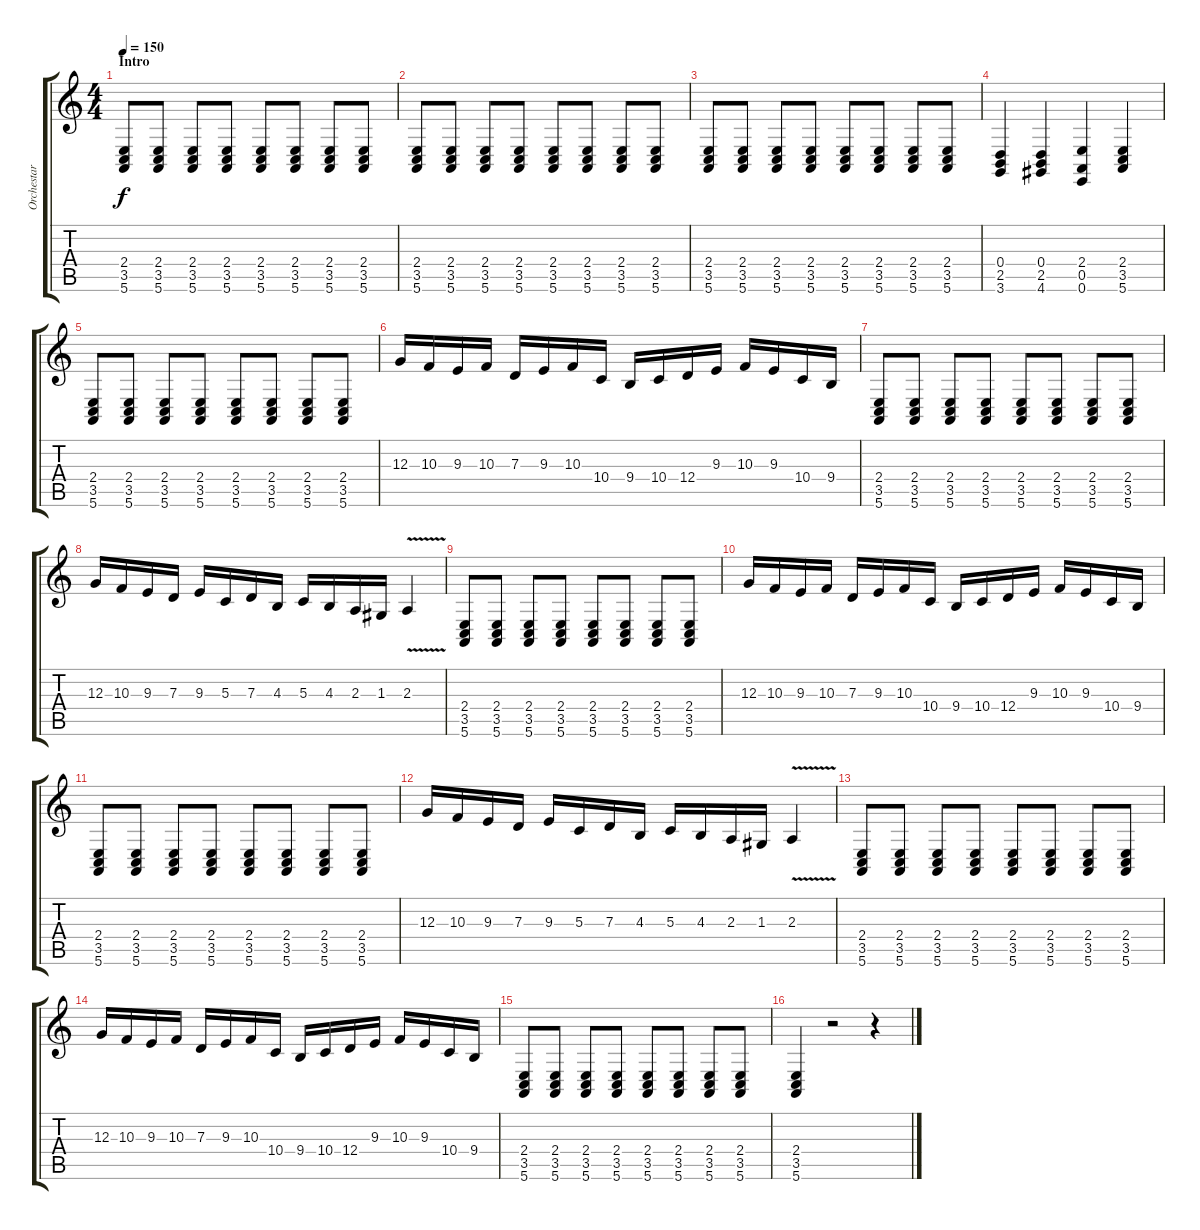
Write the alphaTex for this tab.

\track ("Orchestar" "Orchestar") {instrument electricgrandpiano}
\staff {score tabs}
\tuning (E4 B3 G3 D3 A2 E2) {hide}
\ts (4 4)
\section ("" "Intro")
\tempo 150
\clef g2
\ks c
(2.4 3.5 5.6).8{dy f instrument electricgrandpiano} (2.4 3.5 5.6).8 (2.4 3.5 5.6).8 (2.4 3.5 5.6).8 (2.4 3.5 5.6).8 (2.4 3.5 5.6).8 (2.4 3.5 5.6).8 (2.4 3.5 5.6).8 |
(2.4 3.5 5.6).8 (2.4 3.5 5.6).8 (2.4 3.5 5.6).8 (2.4 3.5 5.6).8 (2.4 3.5 5.6).8 (2.4 3.5 5.6).8 (2.4 3.5 5.6).8 (2.4 3.5 5.6).8 |
(2.4 3.5 5.6).8 (2.4 3.5 5.6).8 (2.4 3.5 5.6).8 (2.4 3.5 5.6).8 (2.4 3.5 5.6).8 (2.4 3.5 5.6).8 (2.4 3.5 5.6).8 (2.4 3.5 5.6).8 |
(0.4 2.5 3.6).4 (0.4 2.5 4.6).4 (2.4 0.5 0.6).4 (2.4 3.5 5.6).4 |
(2.4 3.5 5.6).8 (2.4 3.5 5.6).8 (2.4 3.5 5.6).8 (2.4 3.5 5.6).8 (2.4 3.5 5.6).8 (2.4 3.5 5.6).8 (2.4 3.5 5.6).8 (2.4 3.5 5.6).8 |
12.3.16 10.3.16 9.3.16 10.3.16 7.3.16 9.3.16 10.3.16 10.4.16 9.4.16 10.4.16 12.4.16 9.3.16 10.3.16 9.3.16 10.4.16 9.4.16 |
(2.4 3.5 5.6).8 (2.4 3.5 5.6).8 (2.4 3.5 5.6).8 (2.4 3.5 5.6).8 (2.4 3.5 5.6).8 (2.4 3.5 5.6).8 (2.4 3.5 5.6).8 (2.4 3.5 5.6).8 |
12.3.16 10.3.16 9.3.16 7.3.16 9.3.16 5.3.16 7.3.16 4.3.16 5.3.16 4.3.16 2.3.16 1.3.16 2.3{v}.4 |
(2.4 3.5 5.6).8 (2.4 3.5 5.6).8 (2.4 3.5 5.6).8 (2.4 3.5 5.6).8 (2.4 3.5 5.6).8 (2.4 3.5 5.6).8 (2.4 3.5 5.6).8 (2.4 3.5 5.6).8 |
12.3.16 10.3.16 9.3.16 10.3.16 7.3.16 9.3.16 10.3.16 10.4.16 9.4.16 10.4.16 12.4.16 9.3.16 10.3.16 9.3.16 10.4.16 9.4.16 |
(2.4 3.5 5.6).8 (2.4 3.5 5.6).8 (2.4 3.5 5.6).8 (2.4 3.5 5.6).8 (2.4 3.5 5.6).8 (2.4 3.5 5.6).8 (2.4 3.5 5.6).8 (2.4 3.5 5.6).8 |
12.3.16 10.3.16 9.3.16 7.3.16 9.3.16 5.3.16 7.3.16 4.3.16 5.3.16 4.3.16 2.3.16 1.3.16 2.3{v}.4 |
(2.4 3.5 5.6).8 (2.4 3.5 5.6).8 (2.4 3.5 5.6).8 (2.4 3.5 5.6).8 (2.4 3.5 5.6).8 (2.4 3.5 5.6).8 (2.4 3.5 5.6).8 (2.4 3.5 5.6).8 |
12.3.16 10.3.16 9.3.16 10.3.16 7.3.16 9.3.16 10.3.16 10.4.16 9.4.16 10.4.16 12.4.16 9.3.16 10.3.16 9.3.16 10.4.16 9.4.16 |
(2.4 3.5 5.6).8 (2.4 3.5 5.6).8 (2.4 3.5 5.6).8 (2.4 3.5 5.6).8 (2.4 3.5 5.6).8 (2.4 3.5 5.6).8 (2.4 3.5 5.6).8 (2.4 3.5 5.6).8 |
(2.4 3.5 5.6).4 r.2 r.4
